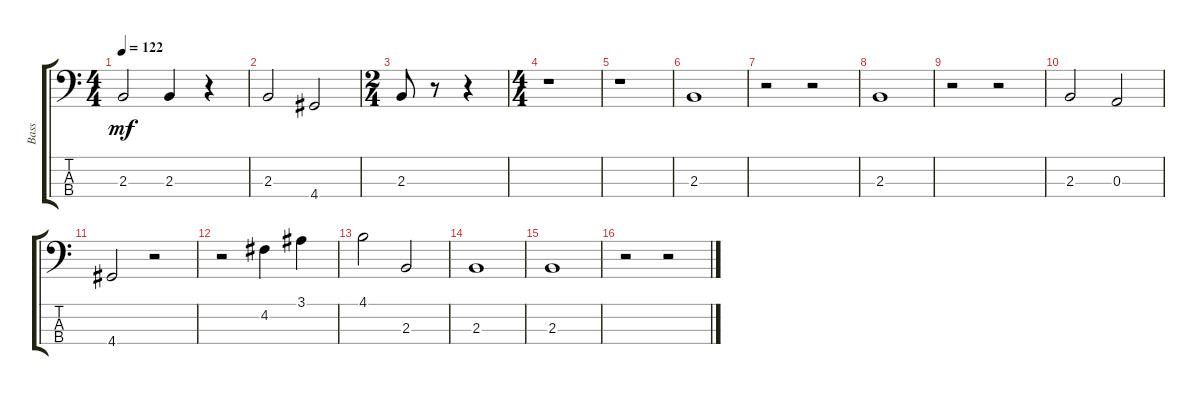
\track ("Bass" "Bass") {instrument fretlessbass}
\staff {score tabs}
\tuning (G2 D2 A1 E1) {hide}
\ts (4 4)
\tempo 122
\clef f4
\ks c
2.3.2{dy mf} 2.3.4 r.4 |
2.3.2 4.4.2 |
\ts (2 4)
2.3.8 r.8 r.4 |
\ts (4 4)
r.1 |
r.1 |
2.3.1 |
r.2 r.2 |
2.3.1 |
r.2 r.2 |
2.3.2 0.3.2 |
4.4.2 r.2 |
r.2 4.2.4 3.1.4 |
4.1.2 2.3.2 |
2.3.1 |
2.3.1 |
r.2 r.2
